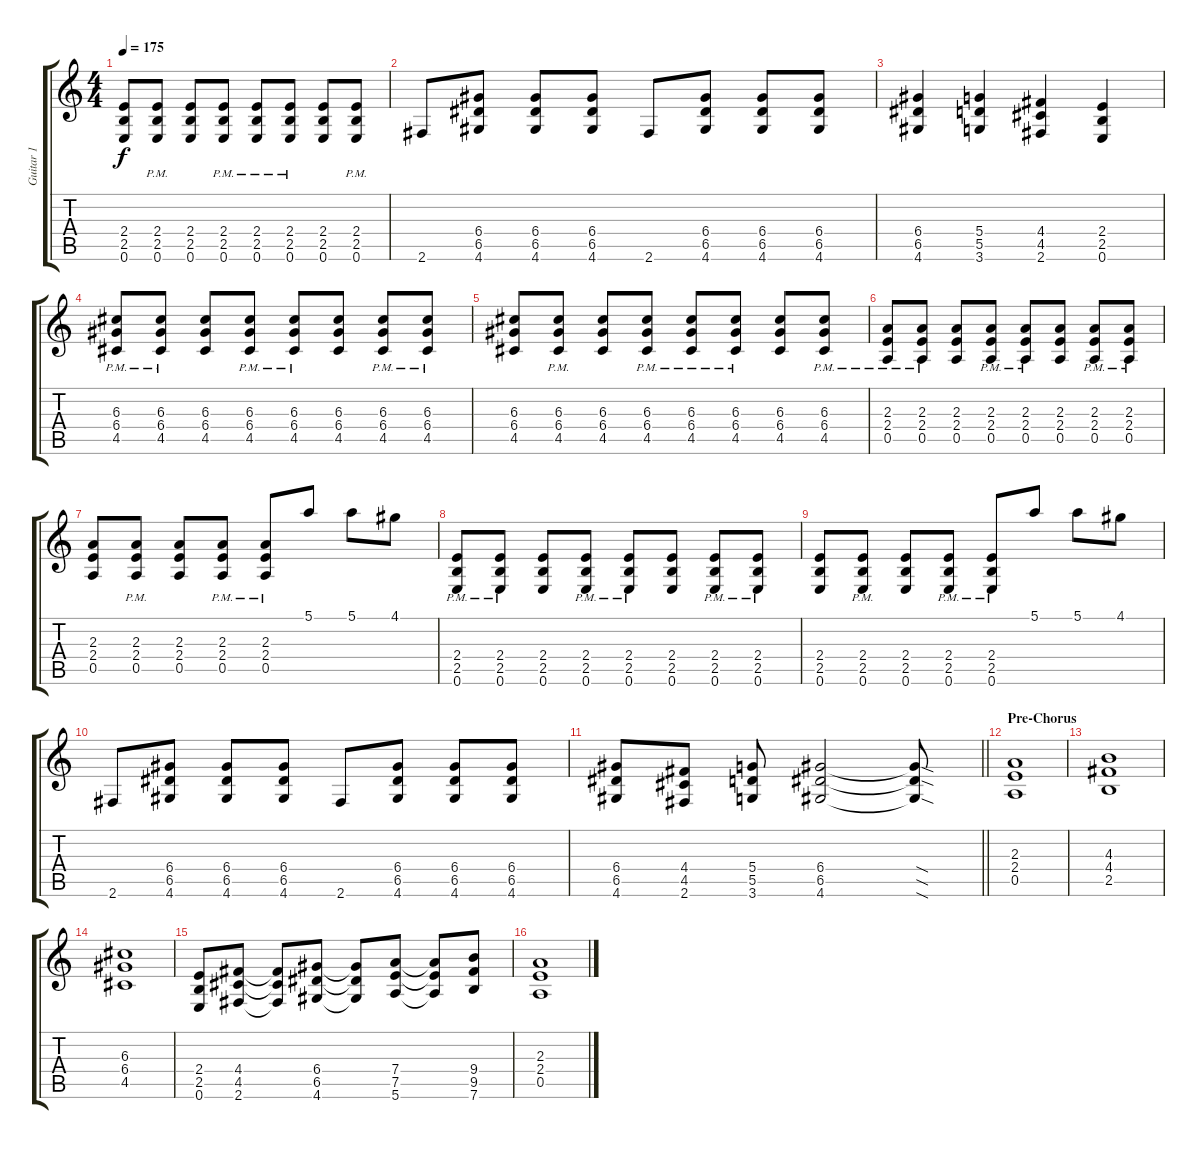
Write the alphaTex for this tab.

\track ("Guitar 1" "Guitar 1") {instrument distortionguitar}
\staff {score tabs}
\tuning (E4 B3 G3 D3 A2 E2) {hide}
\ts (4 4)
\tempo 175
\clef g2
\ks c
(2.4 2.5 0.6).8{dy f} (2.4{pm} 2.5{pm} 0.6).8 (2.4 2.5 0.6).8 (2.4{pm} 2.5{pm} 0.6).8 (2.4{pm} 2.5{pm} 0.6).8 (2.4{pm} 2.5{pm} 0.6).8 (2.4 2.5 0.6).8 (2.4{pm} 2.5{pm} 0.6).8 |
2.6.8 (6.4 6.5 4.6).8 (6.4 6.5 4.6).8 (6.4 6.5 4.6).8 2.6.8 (6.4 6.5 4.6).8 (6.4 6.5 4.6).8 (6.4 6.5 4.6).8 |
(6.4 6.5 4.6).4 (5.4 5.5 3.6).4 (4.4 4.5 2.6).4 (2.4 2.5 0.6).4 |
(6.3{pm} 6.4{pm} 4.5{pm}).8 (6.3{pm} 6.4{pm} 4.5{pm}).8 (6.3 6.4 4.5).8 (6.3{pm} 6.4{pm} 4.5{pm}).8 (6.3{pm} 6.4{pm} 4.5{pm}).8 (6.3 6.4 4.5).8 (6.3{pm} 6.4{pm} 4.5{pm}).8 (6.3{pm} 6.4{pm} 4.5{pm}).8 |
(6.3 6.4 4.5).8 (6.3{pm} 6.4{pm} 4.5{pm}).8 (6.3 6.4 4.5).8 (6.3{pm} 6.4{pm} 4.5{pm}).8 (6.3{pm} 6.4{pm} 4.5{pm}).8 (6.3{pm} 6.4{pm} 4.5{pm}).8 (6.3 6.4 4.5).8 (6.3{pm} 6.4{pm} 4.5{pm}).8 |
(2.3{pm} 2.4{pm} 0.5{pm}).8 (2.3{pm} 2.4{pm} 0.5{pm}).8 (2.3 2.4 0.5).8 (2.3{pm} 2.4{pm} 0.5{pm}).8 (2.3{pm} 2.4{pm} 0.5{pm}).8 (2.3 2.4 0.5).8 (2.3{pm} 2.4{pm} 0.5{pm}).8 (2.3{pm} 2.4{pm} 0.5{pm}).8 |
(2.3 2.4 0.5).8 (2.3{pm} 2.4{pm} 0.5{pm}).8 (2.3 2.4 0.5).8 (2.3{pm} 2.4{pm} 0.5{pm}).8 (2.3{pm} 2.4{pm} 0.5{pm}).8 5.1.8 5.1.8 4.1.8 |
(2.4{pm} 2.5{pm} 0.6).8 (2.4{pm} 2.5{pm} 0.6).8 (2.4 2.5 0.6).8 (2.4{pm} 2.5{pm} 0.6).8 (2.4{pm} 2.5{pm} 0.6).8 (2.4 2.5 0.6).8 (2.4{pm} 2.5{pm} 0.6).8 (2.4{pm} 2.5{pm} 0.6).8 |
(2.4 2.5 0.6).8 (2.4{pm} 2.5{pm} 0.6).8 (2.4 2.5 0.6).8 (2.4{pm} 2.5{pm} 0.6).8 (2.4{pm} 2.5{pm} 0.6).8 5.1.8 5.1.8 4.1.8 |
2.6.8 (6.4 6.5 4.6).8 (6.4 6.5 4.6).8 (6.4 6.5 4.6).8 2.6.8 (6.4 6.5 4.6).8 (6.4 6.5 4.6).8 (6.4 6.5 4.6).8 |
\barLineRight lightlight
(6.4 6.5 4.6).8 (4.4 4.5 2.6).8 (5.4 5.5 3.6).8 (6.4 6.5 4.6).2 (6.4{sod t} 6.5{sod t} 4.6{sod t}).8 |
\section ("" "Pre-Chorus")
(2.3 2.4 0.5).1 |
(4.3 4.4 2.5).1 |
(6.3 6.4 4.5).1 |
(2.4 2.5 0.6).8 (4.4 4.5 2.6).8 (4.4{t} 4.5{t} 2.6{t}).8 (6.4 6.5 4.6).8 (6.4{t} 6.5{t} 4.6{t}).8 (7.4 7.5 5.6).8 (7.4{t} 7.5{t} 5.6{t}).8 (9.4 9.5 7.6).8 |
(2.3 2.4 0.5).1
